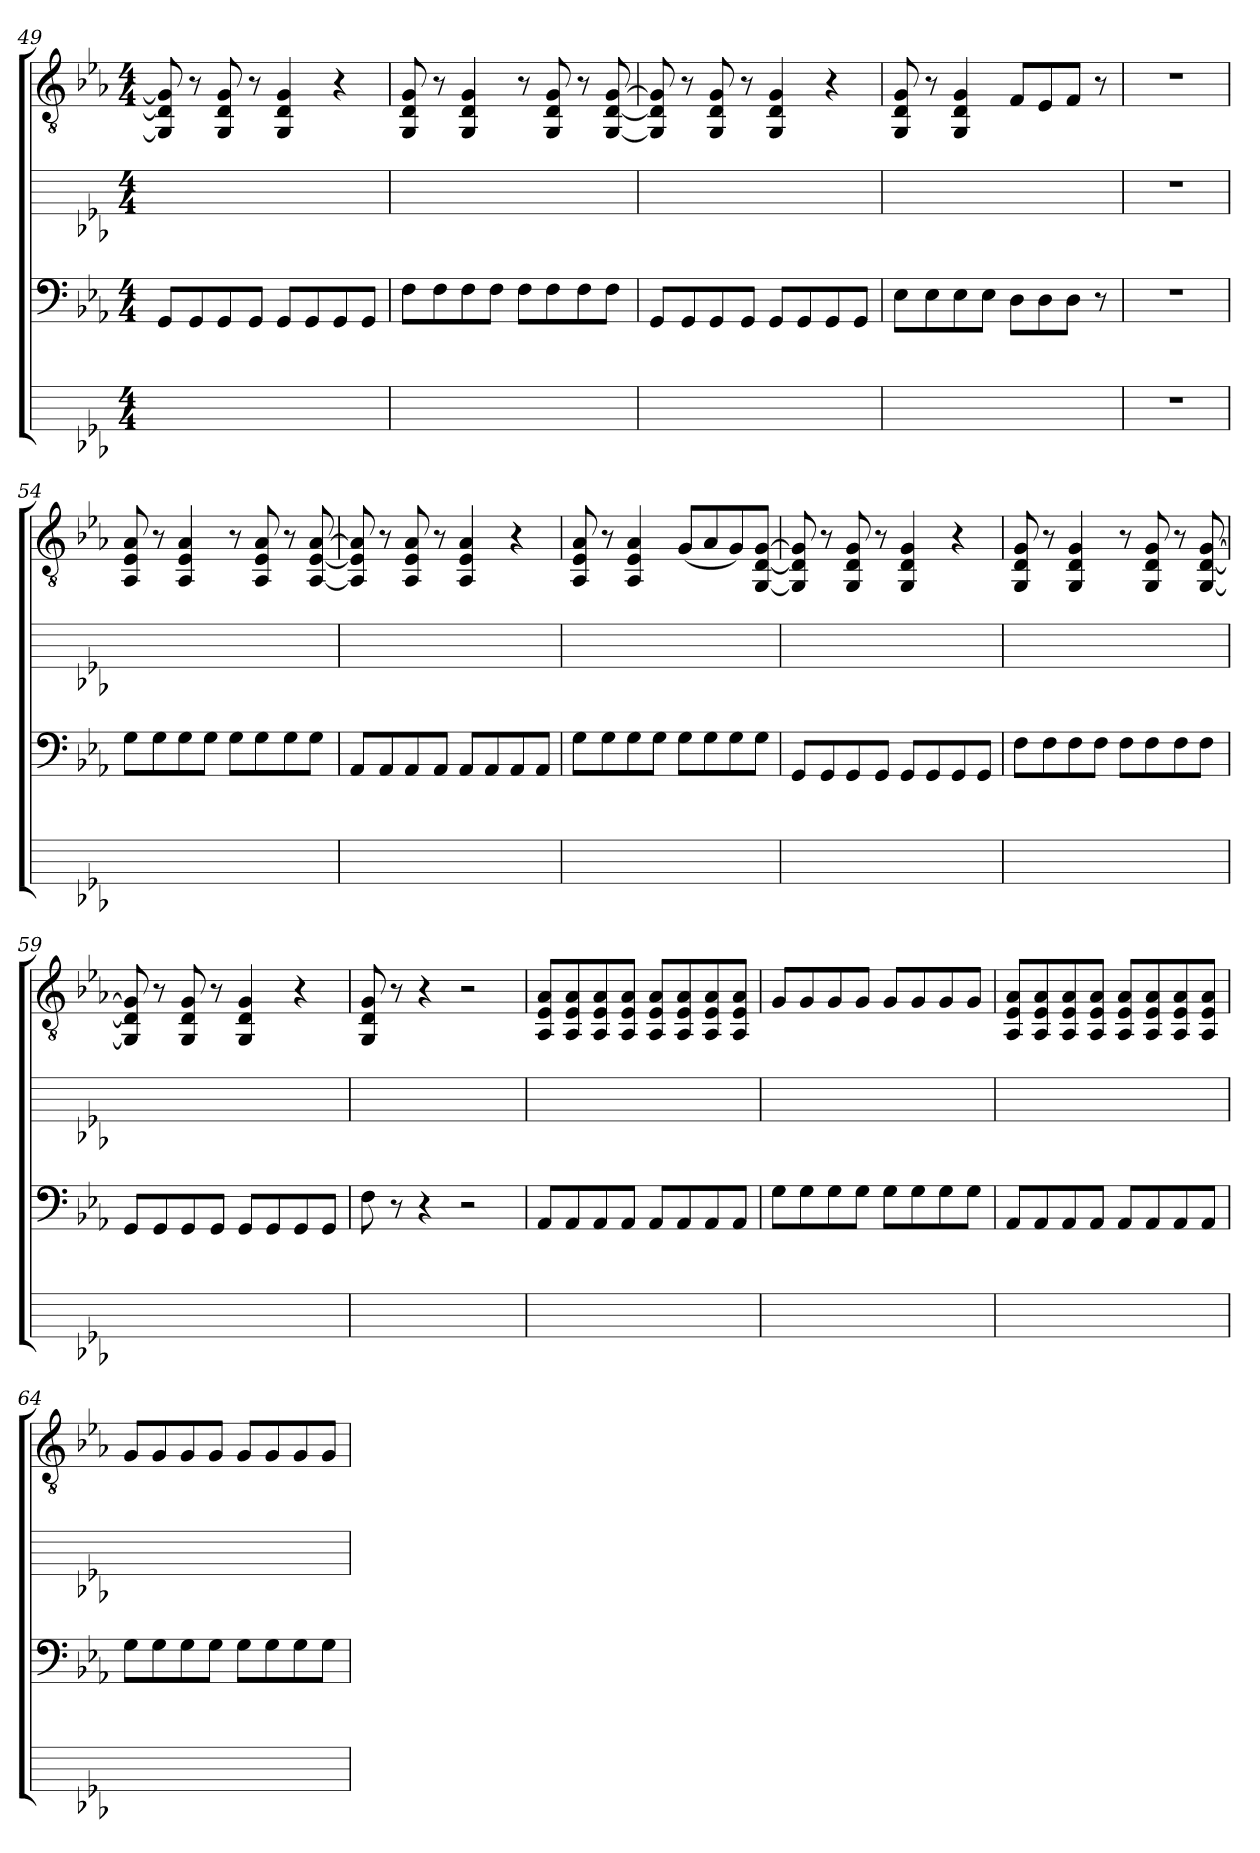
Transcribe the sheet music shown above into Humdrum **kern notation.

**kern	**kern	**kern	**kern
*part3	*part2	*part1	*part1
*staff4	*staff3	*staff2	*staff1
!!LO:PB:g=z
*	*clefF4	*	*clefGv2
*ITrd7c12	*ITrd7c12	*	*
*k[b-e-a-]	*k[b-e-a-]	*k[b-e-a-]	*k[b-e-a-]
*M4/4	*M4/4	*M4/4	*M4/4
=49	=49	=49	=49
1ryy	8GGG/L	1ryy	8GG]/ 8D]/ 8G]/
.	8GGG/	.	8r
.	8GGG/	.	8GG/ 8D/ 8G/
.	8GGG/J	.	8r
.	8GGG/L	.	4GG/ 4D/ 4G/
.	8GGG/	.	.
.	8GGG/	.	4r
.	8GGG/J	.	.
=50	=50	=50	=50
1ryy	8FF\L	1ryy	8GG/ 8D/ 8G/
.	8FF\	.	8r
.	8FF\	.	4GG/ 4D/ 4G/
.	8FF\J	.	.
.	8FF\L	.	8r
.	8FF\	.	8GG/ 8D/ 8G/
.	8FF\	.	8r
.	8FF\J	.	[8GG/ [8D/ [8G/
=51	=51	=51	=51
1ryy	8GGG/L	1ryy	8GG]/ 8D]/ 8G]/
.	8GGG/	.	8r
.	8GGG/	.	8GG/ 8D/ 8G/
.	8GGG/J	.	8r
.	8GGG/L	.	4GG/ 4D/ 4G/
.	8GGG/	.	.
.	8GGG/	.	4r
.	8GGG/J	.	.
=52	=52	=52	=52
1ryy	8EE-\L	1ryy	8GG/ 8D/ 8G/
.	8EE-\	.	8r
.	8EE-\	.	4GG/ 4D/ 4G/
.	8EE-\J	.	.
.	8DD\L	.	8F/L
.	8DD\	.	8E-/
.	8DD\J	.	8F/J
.	8r	.	8r
=53	=53	=53	=53
1r	1r	1r	1r
!!LO:LB:g=z
=54	=54	=54	=54
1ryy	8GG\L	1ryy	8AA-/ 8E-/ 8A-/
.	8GG\	.	8r
.	8GG\	.	4AA-/ 4E-/ 4A-/
.	8GG\J	.	.
.	8GG\L	.	8r
.	8GG\	.	8AA-/ 8E-/ 8A-/
.	8GG\	.	8r
.	8GG\J	.	[8AA-/ [8E-/ [8A-/
=55	=55	=55	=55
1ryy	8AAA-/L	1ryy	8AA-]/ 8E-]/ 8A-]/
.	8AAA-/	.	8r
.	8AAA-/	.	8AA-/ 8E-/ 8A-/
.	8AAA-/J	.	8r
.	8AAA-/L	.	4AA-/ 4E-/ 4A-/
.	8AAA-/	.	.
.	8AAA-/	.	4r
.	8AAA-/J	.	.
=56	=56	=56	=56
1ryy	8GG\L	1ryy	8AA-/ 8E-/ 8A-/
.	8GG\	.	8r
.	8GG\	.	4AA-/ 4E-/ 4A-/
.	8GG\J	.	.
.	8GG\L	.	(8G/L
.	8GG\	.	8A-/
.	8GG\	.	8G/)
.	8GG\J	.	[8GG/ [8D/ [8G/J
=57	=57	=57	=57
1ryy	8GGG/L	1ryy	8GG]/ 8D]/ 8G]/
.	8GGG/	.	8r
.	8GGG/	.	8GG/ 8D/ 8G/
.	8GGG/J	.	8r
.	8GGG/L	.	4GG/ 4D/ 4G/
.	8GGG/	.	.
.	8GGG/	.	4r
.	8GGG/J	.	.
!!LO:LB:g=z
=58	=58	=58	=58
1ryy	8FF\L	1ryy	8GG/ 8D/ 8G/
.	8FF\	.	8r
.	8FF\	.	4GG/ 4D/ 4G/
.	8FF\J	.	.
.	8FF\L	.	8r
.	8FF\	.	8GG/ 8D/ 8G/
.	8FF\	.	8r
.	8FF\J	.	[8GG/ [8D/ [8G/
=59	=59	=59	=59
1ryy	8GGG/L	1ryy	8GG]/ 8D]/ 8G]/
.	8GGG/	.	8r
.	8GGG/	.	8GG/ 8D/ 8G/
.	8GGG/J	.	8r
.	8GGG/L	.	4GG/ 4D/ 4G/
.	8GGG/	.	.
.	8GGG/	.	4r
.	8GGG/J	.	.
=60	=60	=60	=60
1ryy	8FF\	1ryy	8GG/ 8D/ 8G/
.	8r	.	8r
.	4r	.	4r
.	2r	.	2r
=61	=61	=61	=61
1ryy	8AAA-/L	1ryy	8AA-/ 8E-/ 8A-/L
.	8AAA-/	.	8AA-/ 8E-/ 8A-/
.	8AAA-/	.	8AA-/ 8E-/ 8A-/
.	8AAA-/J	.	8AA-/ 8E-/ 8A-/J
.	8AAA-/L	.	8AA-/ 8E-/ 8A-/L
.	8AAA-/	.	8AA-/ 8E-/ 8A-/
.	8AAA-/	.	8AA-/ 8E-/ 8A-/
.	8AAA-/J	.	8AA-/ 8E-/ 8A-/J
=62	=62	=62	=62
1ryy	8GG\L	1ryy	8G/L
.	8GG\	.	8G/
.	8GG\	.	8G/
.	8GG\J	.	8G/J
.	8GG\L	.	8G/L
.	8GG\	.	8G/
.	8GG\	.	8G/
.	8GG\J	.	8G/J
!!LO:PB:g=z
=63	=63	=63	=63
1ryy	8AAA-/L	1ryy	8AA-/ 8E-/ 8A-/L
.	8AAA-/	.	8AA-/ 8E-/ 8A-/
.	8AAA-/	.	8AA-/ 8E-/ 8A-/
.	8AAA-/J	.	8AA-/ 8E-/ 8A-/J
.	8AAA-/L	.	8AA-/ 8E-/ 8A-/L
.	8AAA-/	.	8AA-/ 8E-/ 8A-/
.	8AAA-/	.	8AA-/ 8E-/ 8A-/
.	8AAA-/J	.	8AA-/ 8E-/ 8A-/J
=64	=64	=64	=64
1ryy	8GG\L	1ryy	8G/L
.	8GG\	.	8G/
.	8GG\	.	8G/
.	8GG\J	.	8G/J
.	8GG\L	.	8G/L
.	8GG\	.	8G/
.	8GG\	.	8G/
.	8GG\J	.	8G/J
=	=	=	=
*-	*-	*-	*-
